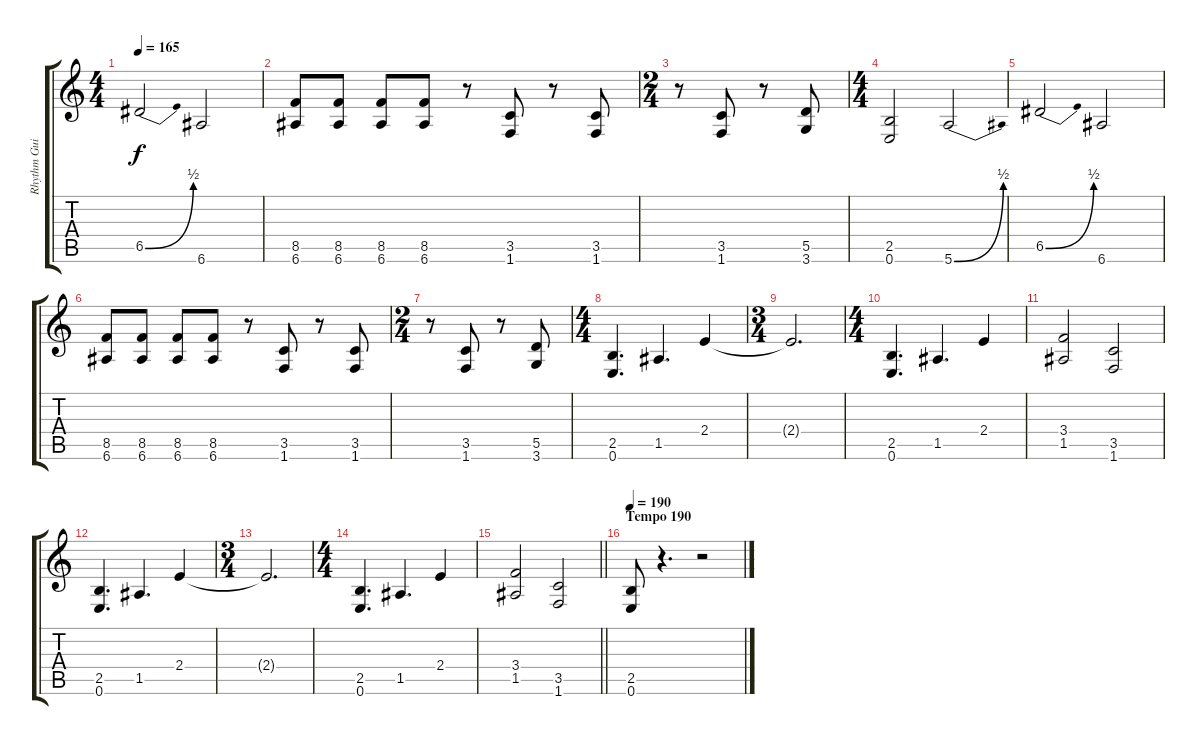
\track ("Rhythm Guitar Right" "Rhythm Gui") {instrument overdrivenguitar}
\staff {score tabs}
\tuning (E4 B3 G3 D3 A2 E2) {hide}
\ts (4 4)
\tempo 165
\clef g2
\ks c
6.5{be (bend 0 0 60 2)}.2{dy f} 6.6.2 |
(8.5 6.6).8 (8.5 6.6).8 (8.5 6.6).8 (8.5 6.6).8 r.8 (3.5 1.6).8 r.8 (3.5 1.6).8 |
\ts (2 4)
r.8 (3.5 1.6).8 r.8 (5.5 3.6).8 |
\ts (4 4)
(2.5 0.6).2 5.6{be (bend 0 0 60 2)}.2 |
6.5{be (bend 0 0 60 2)}.2 6.6.2 |
(8.5 6.6).8 (8.5 6.6).8 (8.5 6.6).8 (8.5 6.6).8 r.8 (3.5 1.6).8 r.8 (3.5 1.6).8 |
\ts (2 4)
r.8 (3.5 1.6).8 r.8 (5.5 3.6).8 |
\ts (4 4)
(2.5 0.6).4{d} 1.5.4{d} 2.4.4 |
\ts (3 4)
2.4{t}.2{d} |
\ts (4 4)
(2.5 0.6).4{d} 1.5.4{d} 2.4.4 |
(3.4 1.5).2 (3.5 1.6).2 |
(2.5 0.6).4{d} 1.5.4{d} 2.4.4 |
\ts (3 4)
2.4{t}.2{d} |
\ts (4 4)
(2.5 0.6).4{d} 1.5.4{d} 2.4.4 |
\barLineRight lightlight
(3.4 1.5).2 (3.5 1.6).2 |
\section ("" "Tempo 190")
\tempo 190
(2.5 0.6).8 r.4{d} r.2
